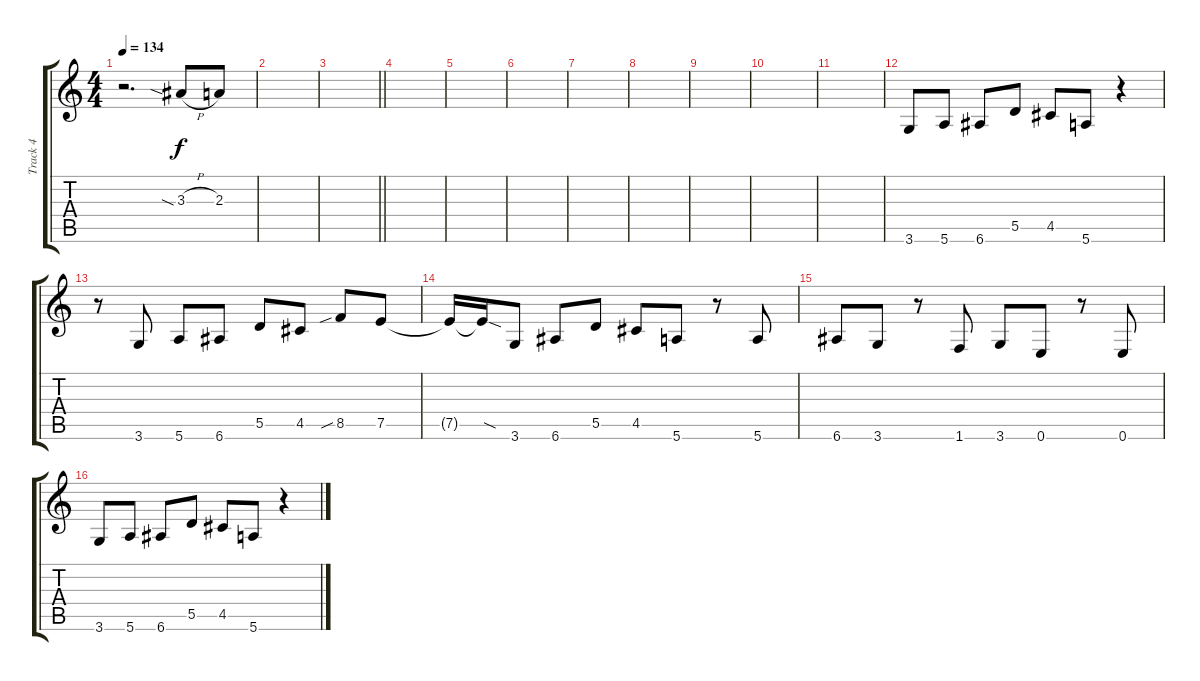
\track ("Track 4" "Track 4") {instrument distortionguitar}
\staff {score tabs}
\tuning (E4 B3 G3 D3 A2 E2) {hide}
\ts (4 4)
\tempo 134
\clef g2
\ks c
r.2{d dy f} 3.3{sia h}.8 2.3.8 |
|
\barLineRight lightlight
|
|
|
|
|
|
|
|
|
3.6.8 5.6.8 6.6.8 5.5.8 4.5.8 5.6.8 r.4 |
r.8 3.6.8 5.6.8 6.6.8 5.5.8 4.5.8 8.5{sib}.8 7.5.8 |
7.5{t}.16 7.5{sod t}.16 3.6.8 6.6.8 5.5.8 4.5.8 5.6.8 r.8 5.6.8 |
6.6.8 3.6.8 r.8 1.6.8 3.6.8 0.6.8 r.8 0.6.8 |
3.6.8 5.6.8 6.6.8 5.5.8 4.5.8 5.6.8 r.4
